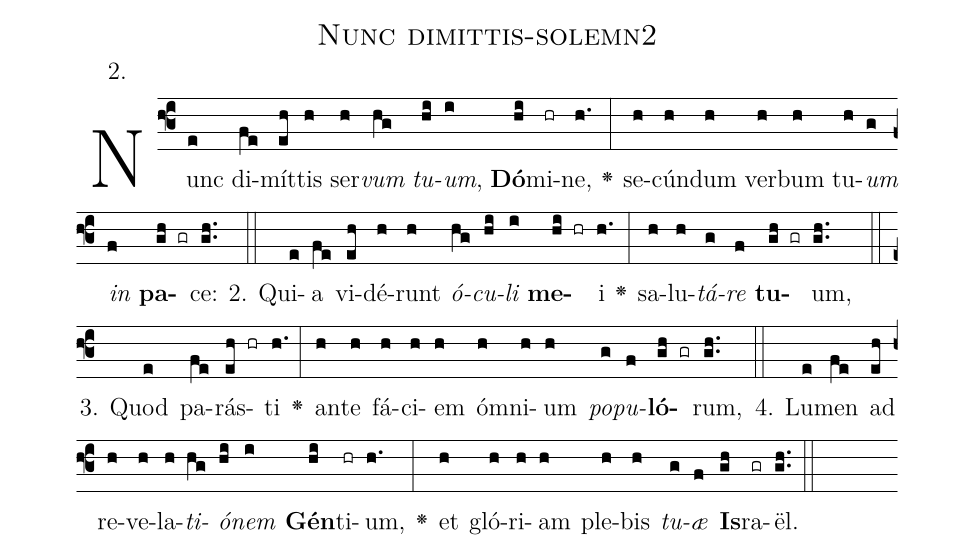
name: Nunc dimittis-solemn2;
annotation: 2.;
%%
(f3)Nunc(e) di(fe)mít(eh)tis(h) ser(h)<i>vum</i>(hg) <i>tu</i>(hi)<i>um</i>,(i) <b>Dó</b>(hi)mi(hr)ne,(h.) <v>\greheightstar</v>(:) se(h)cún(h)dum(h) ver(h)bum(h) tu(h)<i>um</i>(g) <i>in</i>(f) <b>pa</b>(gh gr)ce:(gh..) (::)
2. Qui(e)a(fe) vi(eh)dé(h)runt(h) <i>ó</i>(hg)<i>cu</i>(hi)<i>li</i>(i) <b>me</b>(hi hr)i(h.) <v>\greheightstar</v>(:) sa(h)lu(h)<i>tá</i>(g)<i>re</i>(f) <b>tu</b>(gh gr)um,(gh..) (::)
3. Quod(e) pa(fe)rás(eh hr)ti(h.) <v>\greheightstar</v>(:) an(h)te(h) fá(h)ci(h)em(h) óm(h)ni(h)um(h) <i>po</i>(g)<i>pu</i>(f)<b>ló</b>(gh gr)rum,(gh..) (::)
4. Lu(e)men(fe) ad(eh) re(h)ve(h)la(h)<i>ti</i>(hg)<i>ó</i>(hi)<i>nem</i>(i) <b>Gén</b>(hi)ti(hr)um,(h.) <v>\greheightstar</v>(:) et(h) gló(h)ri(h)am(h) ple(h)bis(h) <i>tu</i>(g)<i>æ</i>(f) <b>Is</b>(gh)ra(gr)ël.(gh..) (::)
